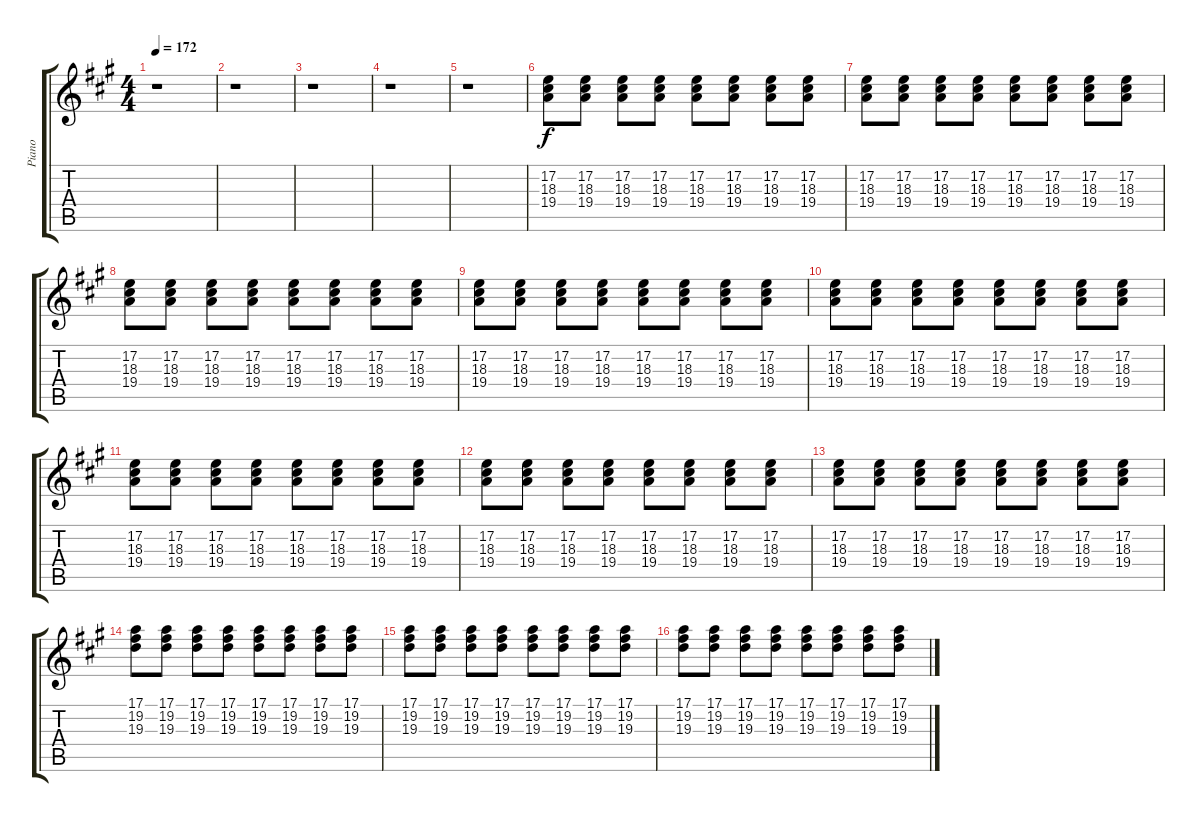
\track ("Piano" "Piano") {instrument acousticgrandpiano}
\staff {score tabs}
\tuning (E4 B3 G3 D3 A2 E2) {hide}
\ts (4 4)
\tempo 172
\clef g2
\ks a
r.1{dy f} |
r.1 |
r.1 |
r.1 |
r.1 |
(17.2 18.3 19.4).8 (17.2 18.3 19.4).8 (17.2 18.3 19.4).8 (17.2 18.3 19.4).8 (17.2 18.3 19.4).8 (17.2 18.3 19.4).8 (17.2 18.3 19.4).8 (17.2 18.3 19.4).8 |
(17.2 18.3 19.4).8 (17.2 18.3 19.4).8 (17.2 18.3 19.4).8 (17.2 18.3 19.4).8 (17.2 18.3 19.4).8 (17.2 18.3 19.4).8 (17.2 18.3 19.4).8 (17.2 18.3 19.4).8 |
(17.2 18.3 19.4).8 (17.2 18.3 19.4).8 (17.2 18.3 19.4).8 (17.2 18.3 19.4).8 (17.2 18.3 19.4).8 (17.2 18.3 19.4).8 (17.2 18.3 19.4).8 (17.2 18.3 19.4).8 |
(17.2 18.3 19.4).8 (17.2 18.3 19.4).8 (17.2 18.3 19.4).8 (17.2 18.3 19.4).8 (17.2 18.3 19.4).8 (17.2 18.3 19.4).8 (17.2 18.3 19.4).8 (17.2 18.3 19.4).8 |
(17.2 18.3 19.4).8 (17.2 18.3 19.4).8 (17.2 18.3 19.4).8 (17.2 18.3 19.4).8 (17.2 18.3 19.4).8 (17.2 18.3 19.4).8 (17.2 18.3 19.4).8 (17.2 18.3 19.4).8 |
(17.2 18.3 19.4).8 (17.2 18.3 19.4).8 (17.2 18.3 19.4).8 (17.2 18.3 19.4).8 (17.2 18.3 19.4).8 (17.2 18.3 19.4).8 (17.2 18.3 19.4).8 (17.2 18.3 19.4).8 |
(17.2 18.3 19.4).8 (17.2 18.3 19.4).8 (17.2 18.3 19.4).8 (17.2 18.3 19.4).8 (17.2 18.3 19.4).8 (17.2 18.3 19.4).8 (17.2 18.3 19.4).8 (17.2 18.3 19.4).8 |
(17.2 18.3 19.4).8 (17.2 18.3 19.4).8 (17.2 18.3 19.4).8 (17.2 18.3 19.4).8 (17.2 18.3 19.4).8 (17.2 18.3 19.4).8 (17.2 18.3 19.4).8 (17.2 18.3 19.4).8 |
(17.1 19.2 19.3).8 (17.1 19.2 19.3).8 (17.1 19.2 19.3).8 (17.1 19.2 19.3).8 (17.1 19.2 19.3).8 (17.1 19.2 19.3).8 (17.1 19.2 19.3).8 (17.1 19.2 19.3).8 |
(17.1 19.2 19.3).8 (17.1 19.2 19.3).8 (17.1 19.2 19.3).8 (17.1 19.2 19.3).8 (17.1 19.2 19.3).8 (17.1 19.2 19.3).8 (17.1 19.2 19.3).8 (17.1 19.2 19.3).8 |
(17.1 19.2 19.3).8 (17.1 19.2 19.3).8 (17.1 19.2 19.3).8 (17.1 19.2 19.3).8 (17.1 19.2 19.3).8 (17.1 19.2 19.3).8 (17.1 19.2 19.3).8 (17.1 19.2 19.3).8
